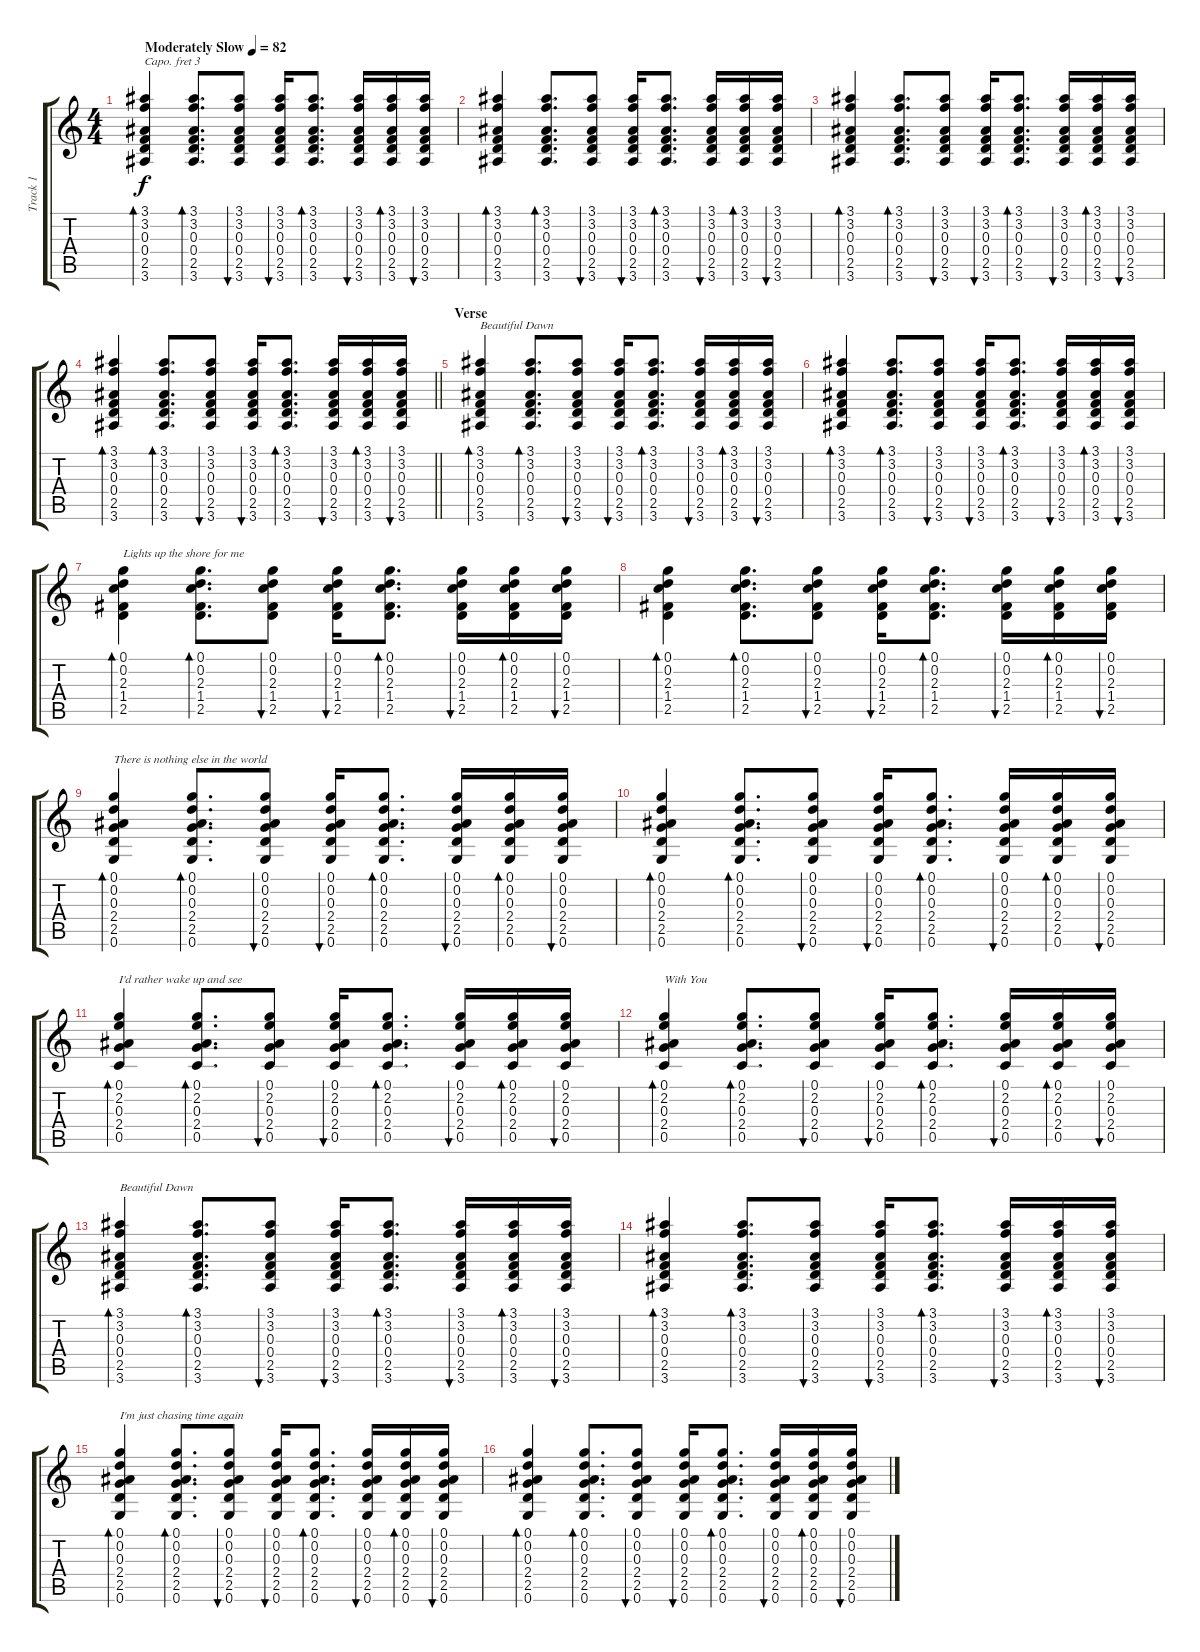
\track ("Track 1" "Track 1") {instrument acousticguitarnylon}
\staff {score tabs}
\capo 3
\tuning (E4 B3 G3 D3 A2 E2) {hide}
\ts (4 4)
\tempo (82 "Moderately Slow")
\clef g2
\ks c
(3.1 3.2 0.3 0.4 2.5 3.6).4{bd 30 dy f instrument acousticguitarnylon} (3.1 3.2 0.3 0.4 2.5 3.6).8{d bd 30} (3.1 3.2 0.3 0.4 2.5 3.6).8{bu 30} (3.1 3.2 0.3 0.4 2.5 3.6).16{bu 30} (3.1 3.2 0.3 0.4 2.5 3.6).8{d bd 30} (3.1 3.2 0.3 0.4 2.5 3.6).16{bu 30} (3.1 3.2 0.3 0.4 2.5 3.6).16{bd 30} (3.1 3.2 0.3 0.4 2.5 3.6).16{bu 30} |
(3.1 3.2 0.3 0.4 2.5 3.6).4{bd 30} (3.1 3.2 0.3 0.4 2.5 3.6).8{d bd 30} (3.1 3.2 0.3 0.4 2.5 3.6).8{bu 30} (3.1 3.2 0.3 0.4 2.5 3.6).16{bu 30} (3.1 3.2 0.3 0.4 2.5 3.6).8{d bd 30} (3.1 3.2 0.3 0.4 2.5 3.6).16{bu 30} (3.1 3.2 0.3 0.4 2.5 3.6).16{bd 30} (3.1 3.2 0.3 0.4 2.5 3.6).16{bu 30} |
(3.1 3.2 0.3 0.4 2.5 3.6).4{bd 30} (3.1 3.2 0.3 0.4 2.5 3.6).8{d bd 30} (3.1 3.2 0.3 0.4 2.5 3.6).8{bu 30} (3.1 3.2 0.3 0.4 2.5 3.6).16{bu 30} (3.1 3.2 0.3 0.4 2.5 3.6).8{d bd 30} (3.1 3.2 0.3 0.4 2.5 3.6).16{bu 30} (3.1 3.2 0.3 0.4 2.5 3.6).16{bd 30} (3.1 3.2 0.3 0.4 2.5 3.6).16{bu 30} |
\barLineRight lightlight
(3.1 3.2 0.3 0.4 2.5 3.6).4{bd 30} (3.1 3.2 0.3 0.4 2.5 3.6).8{d bd 30} (3.1 3.2 0.3 0.4 2.5 3.6).8{bu 30} (3.1 3.2 0.3 0.4 2.5 3.6).16{bu 30} (3.1 3.2 0.3 0.4 2.5 3.6).8{d bd 30} (3.1 3.2 0.3 0.4 2.5 3.6).16{bu 30} (3.1 3.2 0.3 0.4 2.5 3.6).16{bd 30} (3.1 3.2 0.3 0.4 2.5 3.6).16{bu 30} |
\section ("" "Verse")
(3.1 3.2 0.3 0.4 2.5 3.6).4{bd 30 txt "Beautiful Dawn"} (3.1 3.2 0.3 0.4 2.5 3.6).8{d bd 30} (3.1 3.2 0.3 0.4 2.5 3.6).8{bu 30} (3.1 3.2 0.3 0.4 2.5 3.6).16{bu 30} (3.1 3.2 0.3 0.4 2.5 3.6).8{d bd 30} (3.1 3.2 0.3 0.4 2.5 3.6).16{bu 30} (3.1 3.2 0.3 0.4 2.5 3.6).16{bd 30} (3.1 3.2 0.3 0.4 2.5 3.6).16{bu 30} |
(3.1 3.2 0.3 0.4 2.5 3.6).4{bd 30} (3.1 3.2 0.3 0.4 2.5 3.6).8{d bd 30} (3.1 3.2 0.3 0.4 2.5 3.6).8{bu 30} (3.1 3.2 0.3 0.4 2.5 3.6).16{bu 30} (3.1 3.2 0.3 0.4 2.5 3.6).8{d bd 30} (3.1 3.2 0.3 0.4 2.5 3.6).16{bu 30} (3.1 3.2 0.3 0.4 2.5 3.6).16{bd 30} (3.1 3.2 0.3 0.4 2.5 3.6).16{bu 30} |
(0.1 0.2 2.3 1.4 2.5).4{bd 30 txt "Lights up the shore for me"} (0.1 0.2 2.3 1.4 2.5).8{d bd 30} (0.1 0.2 2.3 1.4 2.5).8{bu 30} (0.1 0.2 2.3 1.4 2.5).16{bu 30} (0.1 0.2 2.3 1.4 2.5).8{d bd 30} (0.1 0.2 2.3 1.4 2.5).16{bu 30} (0.1 0.2 2.3 1.4 2.5).16{bd 30} (0.1 0.2 2.3 1.4 2.5).16{bu 30} |
(0.1 0.2 2.3 1.4 2.5).4{bd 30} (0.1 0.2 2.3 1.4 2.5).8{d bd 30} (0.1 0.2 2.3 1.4 2.5).8{bu 30} (0.1 0.2 2.3 1.4 2.5).16{bu 30} (0.1 0.2 2.3 1.4 2.5).8{d bd 30} (0.1 0.2 2.3 1.4 2.5).16{bu 30} (0.1 0.2 2.3 1.4 2.5).16{bd 30} (0.1 0.2 2.3 1.4 2.5).16{bu 30} |
(0.1 0.2 0.3 2.4 2.5 0.6).4{bd 30 txt "There is nothing else in the world"} (0.1 0.2 0.3 2.4 2.5 0.6).8{d bd 30} (0.1 0.2 0.3 2.4 2.5 0.6).8{bu 30} (0.1 0.2 0.3 2.4 2.5 0.6).16{bu 30} (0.1 0.2 0.3 2.4 2.5 0.6).8{d bd 30} (0.1 0.2 0.3 2.4 2.5 0.6).16{bu 30} (0.1 0.2 0.3 2.4 2.5 0.6).16{bd 30} (0.1 0.2 0.3 2.4 2.5 0.6).16{bu 30} |
(0.1 0.2 0.3 2.4 2.5 0.6).4{bd 30} (0.1 0.2 0.3 2.4 2.5 0.6).8{d bd 30} (0.1 0.2 0.3 2.4 2.5 0.6).8{bu 30} (0.1 0.2 0.3 2.4 2.5 0.6).16{bu 30} (0.1 0.2 0.3 2.4 2.5 0.6).8{d bd 30} (0.1 0.2 0.3 2.4 2.5 0.6).16{bu 30} (0.1 0.2 0.3 2.4 2.5 0.6).16{bd 30} (0.1 0.2 0.3 2.4 2.5 0.6).16{bu 30} |
(0.1 2.2 0.3 2.4 0.5).4{bd 30 txt "I'd rather wake up and see"} (0.1 2.2 0.3 2.4 0.5).8{d bd 30} (0.1 2.2 0.3 2.4 0.5).8{bu 30} (0.1 2.2 0.3 2.4 0.5).16{bu 30} (0.1 2.2 0.3 2.4 0.5).8{d bd 30} (0.1 2.2 0.3 2.4 0.5).16{bu 30} (0.1 2.2 0.3 2.4 0.5).16{bd 30} (0.1 2.2 0.3 2.4 0.5).16{bu 30} |
(0.1 2.2 0.3 2.4 0.5).4{bd 30 txt "With You"} (0.1 2.2 0.3 2.4 0.5).8{d bd 30} (0.1 2.2 0.3 2.4 0.5).8{bu 30} (0.1 2.2 0.3 2.4 0.5).16{bu 30} (0.1 2.2 0.3 2.4 0.5).8{d bd 30} (0.1 2.2 0.3 2.4 0.5).16{bu 30} (0.1 2.2 0.3 2.4 0.5).16{bd 30} (0.1 2.2 0.3 2.4 0.5).16{bu 30} |
(3.1 3.2 0.3 0.4 2.5 3.6).4{bd 30 txt "Beautiful Dawn"} (3.1 3.2 0.3 0.4 2.5 3.6).8{d bd 30} (3.1 3.2 0.3 0.4 2.5 3.6).8{bu 30} (3.1 3.2 0.3 0.4 2.5 3.6).16{bu 30} (3.1 3.2 0.3 0.4 2.5 3.6).8{d bd 30} (3.1 3.2 0.3 0.4 2.5 3.6).16{bu 30} (3.1 3.2 0.3 0.4 2.5 3.6).16{bd 30} (3.1 3.2 0.3 0.4 2.5 3.6).16{bu 30} |
(3.1 3.2 0.3 0.4 2.5 3.6).4{bd 30} (3.1 3.2 0.3 0.4 2.5 3.6).8{d bd 30} (3.1 3.2 0.3 0.4 2.5 3.6).8{bu 30} (3.1 3.2 0.3 0.4 2.5 3.6).16{bu 30} (3.1 3.2 0.3 0.4 2.5 3.6).8{d bd 30} (3.1 3.2 0.3 0.4 2.5 3.6).16{bu 30} (3.1 3.2 0.3 0.4 2.5 3.6).16{bd 30} (3.1 3.2 0.3 0.4 2.5 3.6).16{bu 30} |
(0.1 0.2 0.3 2.4 2.5 0.6).4{bd 30 txt "I'm just chasing time again"} (0.1 0.2 0.3 2.4 2.5 0.6).8{d bd 30} (0.1 0.2 0.3 2.4 2.5 0.6).8{bu 30} (0.1 0.2 0.3 2.4 2.5 0.6).16{bu 30} (0.1 0.2 0.3 2.4 2.5 0.6).8{d bd 30} (0.1 0.2 0.3 2.4 2.5 0.6).16{bu 30} (0.1 0.2 0.3 2.4 2.5 0.6).16{bd 30} (0.1 0.2 0.3 2.4 2.5 0.6).16{bu 30} |
(0.1 0.2 0.3 2.4 2.5 0.6).4{bd 30} (0.1 0.2 0.3 2.4 2.5 0.6).8{d bd 30} (0.1 0.2 0.3 2.4 2.5 0.6).8{bu 30} (0.1 0.2 0.3 2.4 2.5 0.6).16{bu 30} (0.1 0.2 0.3 2.4 2.5 0.6).8{d bd 30} (0.1 0.2 0.3 2.4 2.5 0.6).16{bu 30} (0.1 0.2 0.3 2.4 2.5 0.6).16{bd 30} (0.1 0.2 0.3 2.4 2.5 0.6).16{bu 30}
